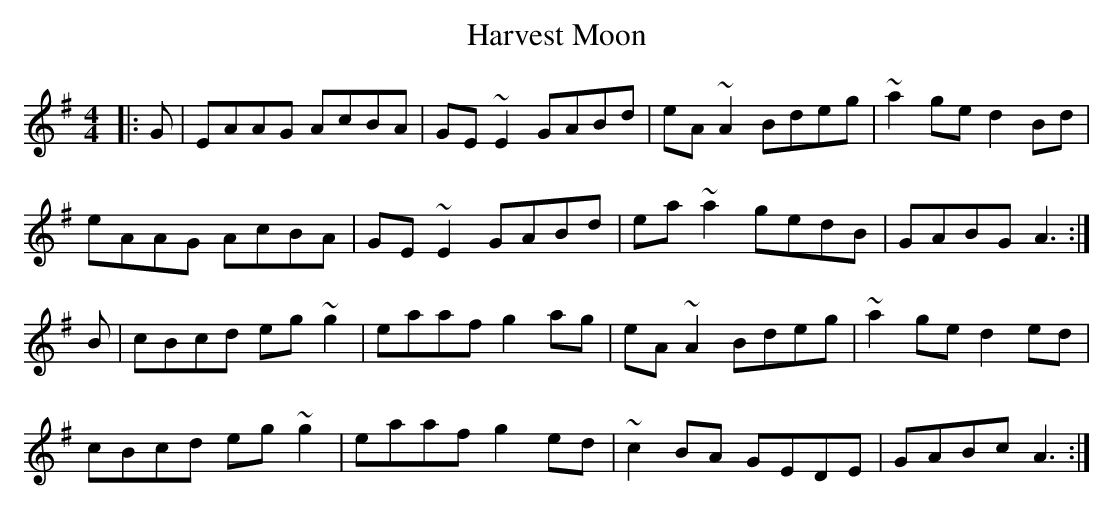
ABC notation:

X:1
T: Harvest Moon
M: 4/4
L: 1/8
K: Ador
|:G|EAAG AcBA|GE~E2 GABd|eA~A2 Bdeg|~a2ge d2Bd|
eAAG AcBA|GE~E2 GABd|ea~a2 gedB|GABG A3:|
B|cBcd eg~g2|eaaf g2ag|eA~A2 Bdeg|~a2ge d2ed|
cBcd eg~g2|eaaf g2ed|~c2BA GEDE|GABc A3:|
